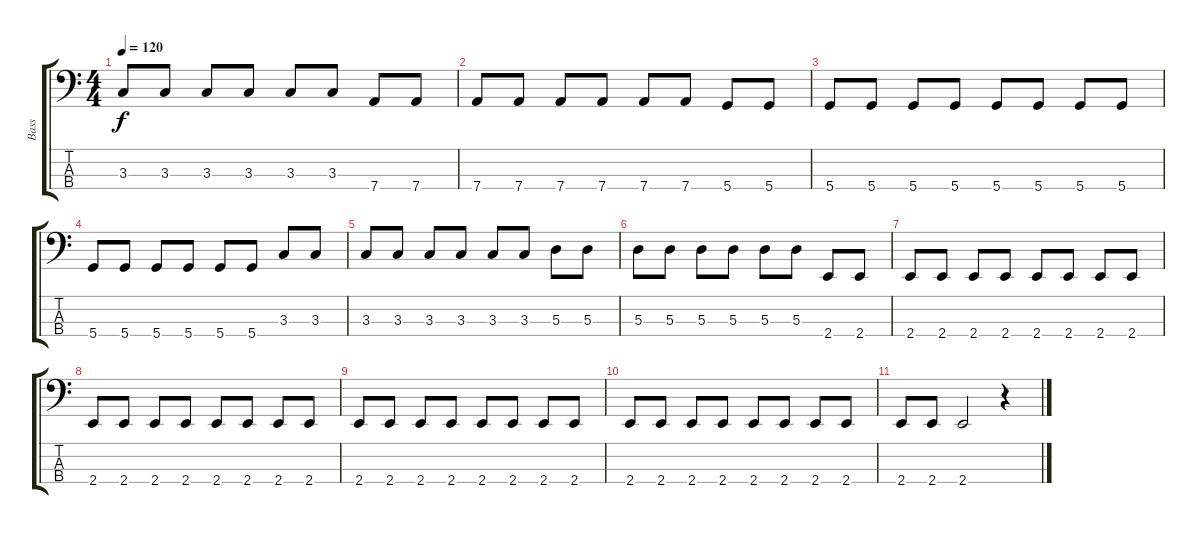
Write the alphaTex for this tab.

\track ("Bass" "Bass") {instrument electricbassfinger}
\staff {score tabs}
\tuning (G2 D2 A1 D1) {hide}
\ts (4 4)
\tempo 120
\clef f4
\ks c
3.3.8{dy f} 3.3.8 3.3.8 3.3.8 3.3.8 3.3.8 7.4.8 7.4.8 |
7.4.8 7.4.8 7.4.8 7.4.8 7.4.8 7.4.8 5.4.8 5.4.8 |
5.4.8 5.4.8 5.4.8 5.4.8 5.4.8 5.4.8 5.4.8 5.4.8 |
5.4.8 5.4.8 5.4.8 5.4.8 5.4.8 5.4.8 3.3.8 3.3.8 |
3.3.8 3.3.8 3.3.8 3.3.8 3.3.8 3.3.8 5.3.8 5.3.8 |
5.3.8 5.3.8 5.3.8 5.3.8 5.3.8 5.3.8 2.4.8 2.4.8 |
2.4.8 2.4.8 2.4.8 2.4.8 2.4.8 2.4.8 2.4.8 2.4.8 |
2.4.8 2.4.8 2.4.8 2.4.8 2.4.8 2.4.8 2.4.8 2.4.8 |
2.4.8 2.4.8 2.4.8 2.4.8 2.4.8 2.4.8 2.4.8 2.4.8 |
2.4.8 2.4.8 2.4.8 2.4.8 2.4.8 2.4.8 2.4.8 2.4.8 |
2.4.8 2.4.8 2.4.2 r.4
